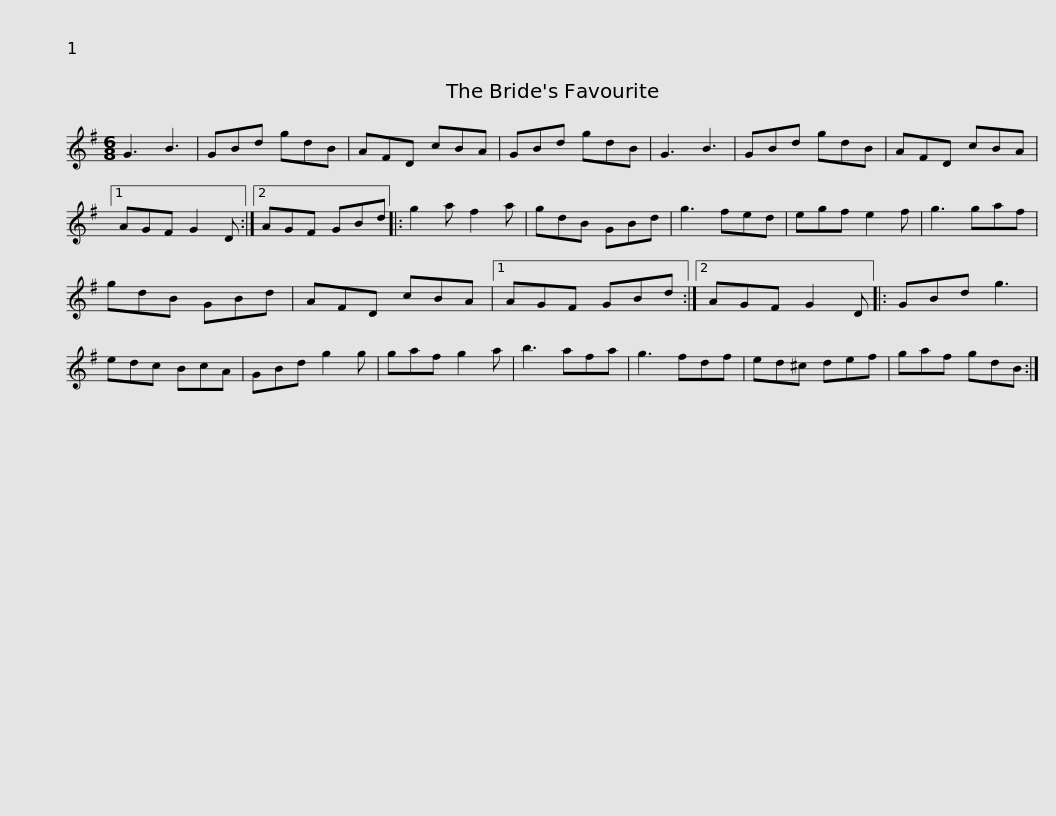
X:1
L:1/8
M:6/8
I:linebreak $
K:G
V:1 treble
V:1
 G3 B3 | GBd gdB | AFD cBA | GBd gdB | G3 B3 | %5
 GBd gdB | AFD cBA |1 AGF G2 D :|2$ AGF GBd |: g2 a f2 a | %10
 gdB GBd | g3 fed | egf e2 f | g3 gaf | gdB GBd | %15
 AFD cBA |1$ AGF GBd :|2 AGF G2 D |: GBd g3 | edc BcA | %20
 GBd g2 g | gaf g2 a | b3 afa | g3 fdf |$ ed^c def | %25
 gaf gdB :| %26
